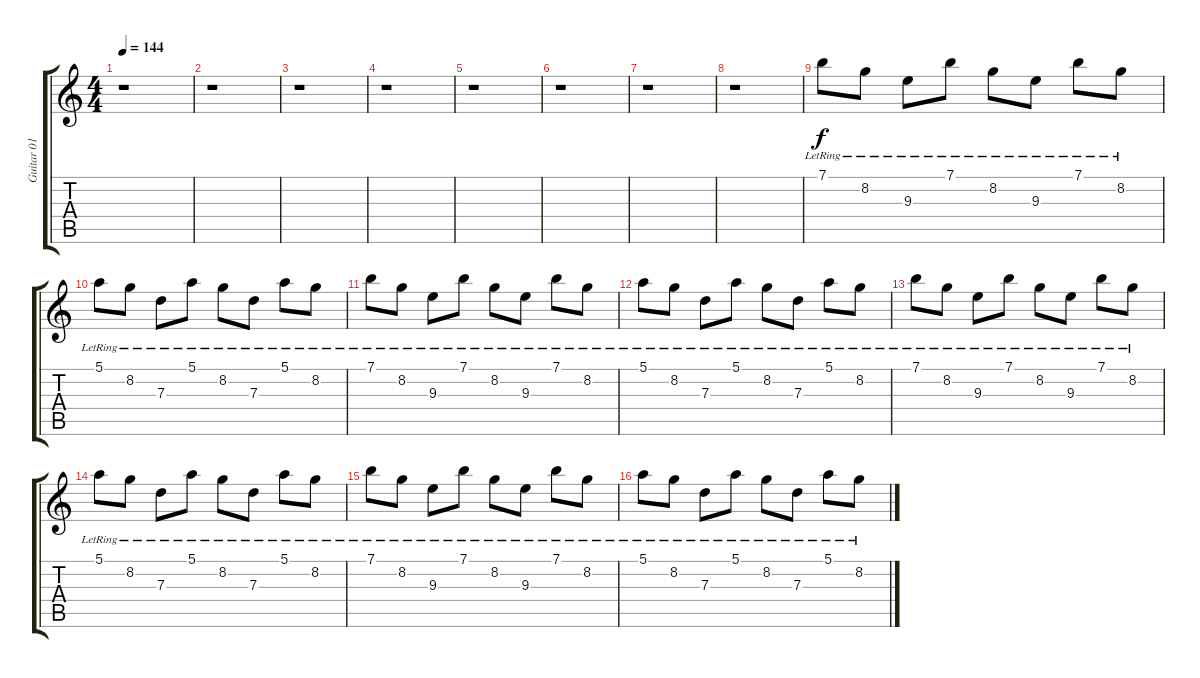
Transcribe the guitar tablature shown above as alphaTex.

\track ("Guitar 01" "Guitar 01") {instrument distortionguitar}
\staff {score tabs}
\tuning (E4 B3 G3 D3 A2 E2) {hide}
\ts (4 4)
\tempo 144
\clef g2
\ks c
r.1{dy f} |
r.1 |
r.1 |
r.1 |
r.1 |
r.1 |
r.1 |
r.1 |
7.1{lr}.8{volume 11 instrument electricguitarjazz} 8.2{lr}.8 9.3{lr}.8 7.1{lr}.8 8.2{lr}.8 9.3{lr}.8 7.1{lr}.8 8.2{lr}.8 |
5.1{lr}.8 8.2{lr}.8 7.3{lr}.8 5.1{lr}.8 8.2{lr}.8 7.3{lr}.8 5.1{lr}.8 8.2{lr}.8 |
7.1{lr}.8{volume 11 instrument electricguitarjazz} 8.2{lr}.8 9.3{lr}.8 7.1{lr}.8 8.2{lr}.8 9.3{lr}.8 7.1{lr}.8 8.2{lr}.8 |
5.1{lr}.8 8.2{lr}.8 7.3{lr}.8 5.1{lr}.8 8.2{lr}.8 7.3{lr}.8 5.1{lr}.8 8.2{lr}.8 |
7.1{lr}.8{volume 11 instrument electricguitarjazz} 8.2{lr}.8 9.3{lr}.8 7.1{lr}.8 8.2{lr}.8 9.3{lr}.8 7.1{lr}.8 8.2{lr}.8 |
5.1{lr}.8 8.2{lr}.8 7.3{lr}.8 5.1{lr}.8 8.2{lr}.8 7.3{lr}.8 5.1{lr}.8 8.2{lr}.8 |
7.1{lr}.8{volume 11 instrument electricguitarjazz} 8.2{lr}.8 9.3{lr}.8 7.1{lr}.8 8.2{lr}.8 9.3{lr}.8 7.1{lr}.8 8.2{lr}.8 |
5.1{lr}.8 8.2{lr}.8 7.3{lr}.8 5.1{lr}.8 8.2{lr}.8 7.3{lr}.8 5.1{lr}.8 8.2{lr}.8
